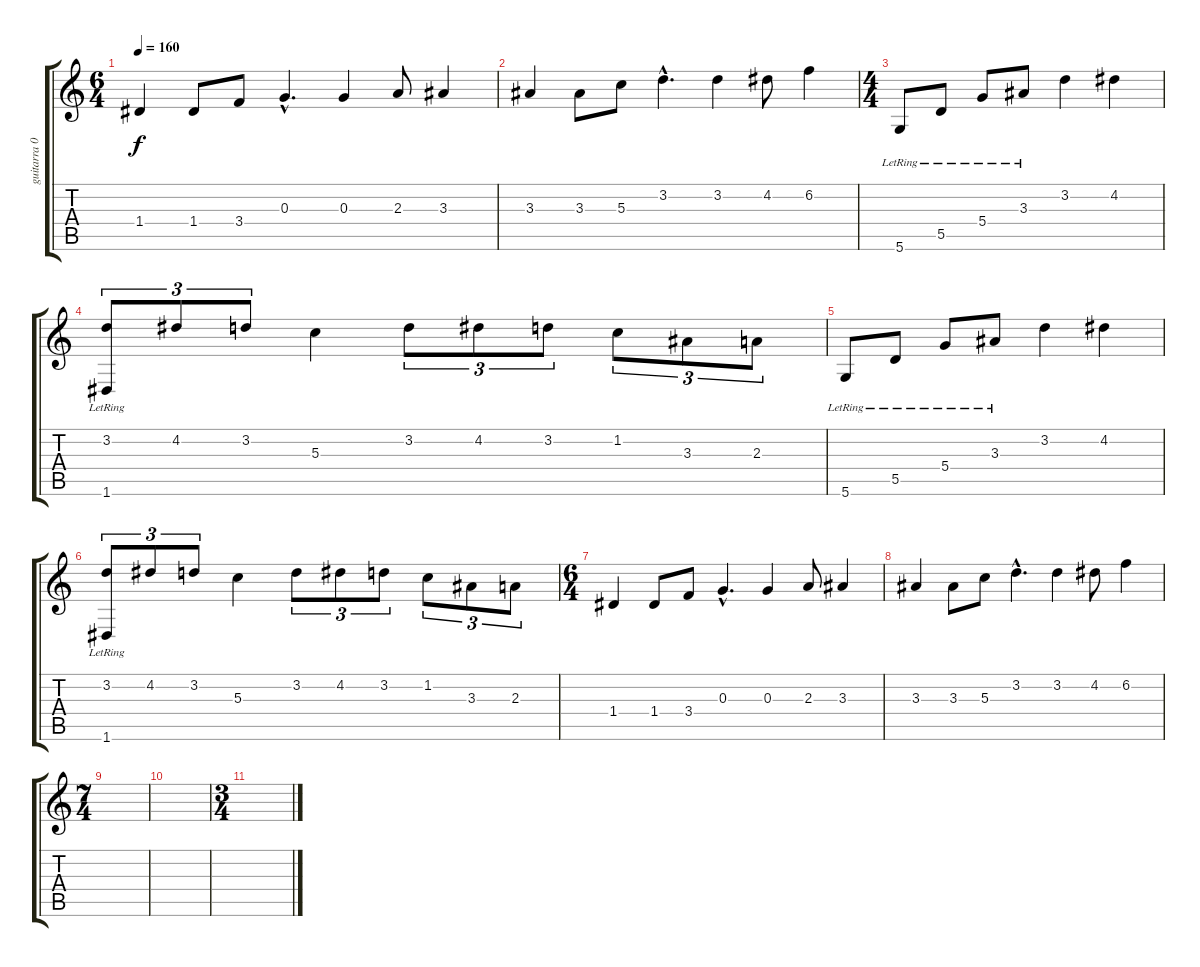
\track ("guitarra 01" "guitarra 0") {instrument electricguitarclean}
\staff {score tabs}
\tuning (E4 B3 G3 D3 A2 D2) {hide}
\ts (6 4)
\tempo 160
\clef g2
\ks c
1.4.4{dy f instrument distortionguitar} 1.4.8 3.4.8 0.3{hac}.4{d} 0.3.4 2.3.8 3.3.4 |
3.3.4 3.3.8 5.3.8 3.2{hac}.4{d} 3.2.4 4.2.8 6.2.4 |
\ts (4 4)
5.6{lr}.8{instrument electricguitarclean} 5.5{lr}.8 5.4{lr}.8 3.3{lr}.8 3.2.4 4.2.4 |
(3.2 1.6{lr}).8{tu (3 2)} 4.2.8{tu (3 2)} 3.2.8{tu (3 2)} 5.3.4 3.2.8{tu (3 2)} 4.2.8{tu (3 2)} 3.2.8{tu (3 2)} 1.2.8{tu (3 2)} 3.3.8{tu (3 2)} 2.3.8{tu (3 2)} |
5.6{lr}.8 5.5{lr}.8 5.4{lr}.8 3.3{lr}.8 3.2.4 4.2.4 |
(3.2 1.6{lr}).8{tu (3 2)} 4.2.8{tu (3 2)} 3.2.8{tu (3 2)} 5.3.4 3.2.8{tu (3 2)} 4.2.8{tu (3 2)} 3.2.8{tu (3 2)} 1.2.8{tu (3 2)} 3.3.8{tu (3 2)} 2.3.8{tu (3 2)} |
\ts (6 4)
1.4.4{instrument distortionguitar} 1.4.8 3.4.8 0.3{hac}.4{d} 0.3.4 2.3.8 3.3.4 |
3.3.4 3.3.8 5.3.8 3.2{hac}.4{d} 3.2.4 4.2.8 6.2.4 |
\ts (7 4)
|
|
\ts (3 4)
